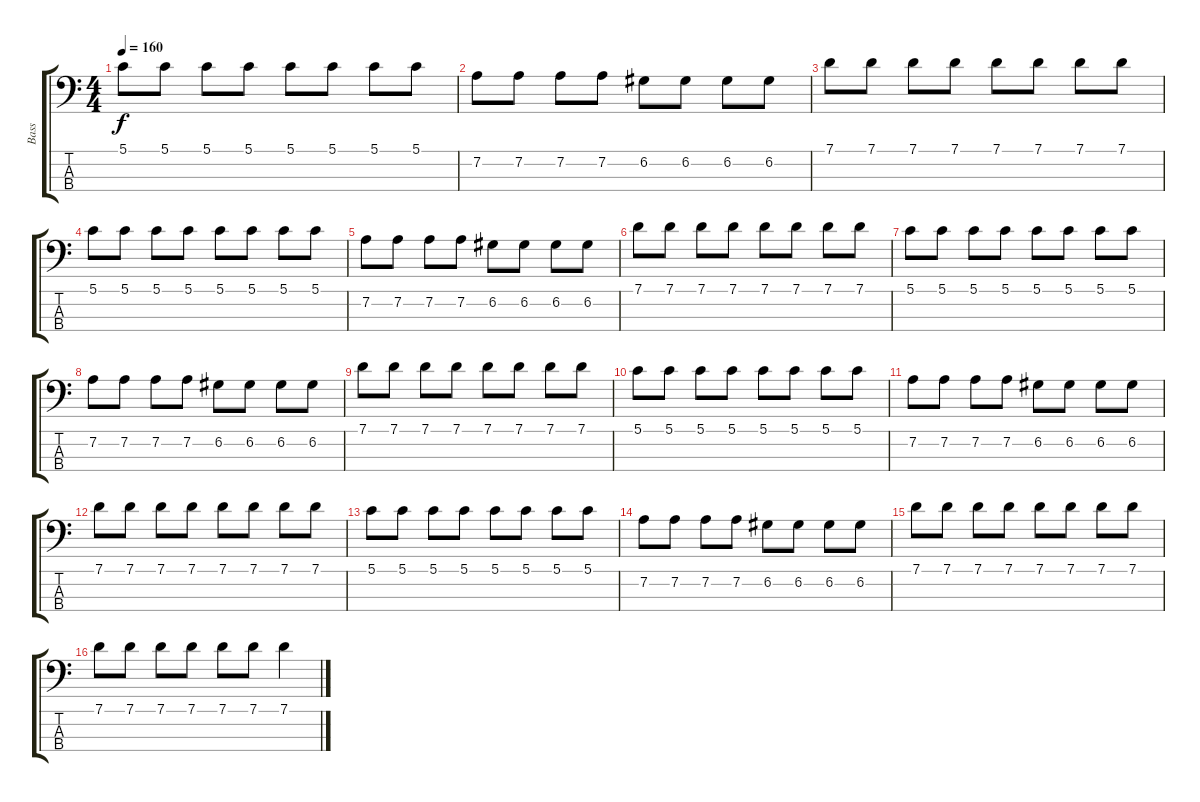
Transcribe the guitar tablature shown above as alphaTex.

\track ("Bass" "Bass") {instrument electricbassfinger}
\staff {score tabs}
\tuning (G2 D2 A1 E1) {hide}
\ts (4 4)
\tempo 160
\clef f4
\ks c
5.1.8{dy f} 5.1.8 5.1.8 5.1.8 5.1.8 5.1.8 5.1.8 5.1.8 |
7.2.8 7.2.8 7.2.8 7.2.8 6.2.8 6.2.8 6.2.8 6.2.8 |
7.1.8 7.1.8 7.1.8 7.1.8 7.1.8 7.1.8 7.1.8 7.1.8 |
5.1.8 5.1.8 5.1.8 5.1.8 5.1.8 5.1.8 5.1.8 5.1.8 |
7.2.8 7.2.8 7.2.8 7.2.8 6.2.8 6.2.8 6.2.8 6.2.8 |
7.1.8 7.1.8 7.1.8 7.1.8 7.1.8 7.1.8 7.1.8 7.1.8 |
5.1.8 5.1.8 5.1.8 5.1.8 5.1.8 5.1.8 5.1.8 5.1.8 |
7.2.8 7.2.8 7.2.8 7.2.8 6.2.8 6.2.8 6.2.8 6.2.8 |
7.1.8 7.1.8 7.1.8 7.1.8 7.1.8 7.1.8 7.1.8 7.1.8 |
5.1.8 5.1.8 5.1.8 5.1.8 5.1.8 5.1.8 5.1.8 5.1.8 |
7.2.8 7.2.8 7.2.8 7.2.8 6.2.8 6.2.8 6.2.8 6.2.8 |
7.1.8 7.1.8 7.1.8 7.1.8 7.1.8 7.1.8 7.1.8 7.1.8 |
5.1.8 5.1.8 5.1.8 5.1.8 5.1.8 5.1.8 5.1.8 5.1.8 |
7.2.8 7.2.8 7.2.8 7.2.8 6.2.8 6.2.8 6.2.8 6.2.8 |
7.1.8 7.1.8 7.1.8 7.1.8 7.1.8 7.1.8 7.1.8 7.1.8 |
7.1.8 7.1.8 7.1.8 7.1.8 7.1.8 7.1.8 7.1.4
